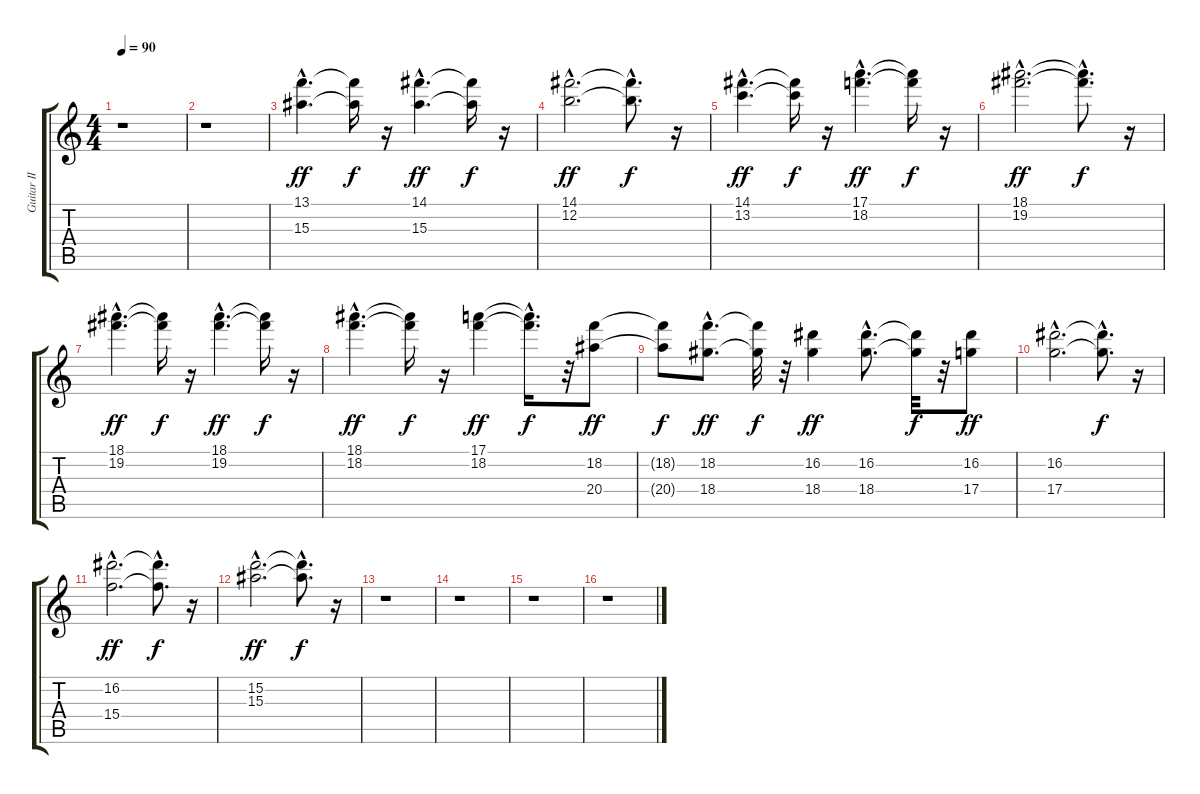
\track ("Guitar II" "Guitar II") {instrument electricguitarmuted}
\staff {score tabs}
\tuning (E4 B3 G3 D3 A2 E2) {hide}
\ts (4 4)
\tempo 90
\clef g2
\ks c
r.1{dy ff} |
r.1 |
(13.1{hac} 15.3{hac}).4{d instrument distortionguitar} (13.1{t} 15.3{t}).16{dy f} r.16 (14.1{hac} 15.3{hac}).4{d dy ff} (14.1{t} 15.3{t}).16{dy f} r.16 |
(14.1{hac} 12.2{hac}).2{d dy ff} (14.1{hac t} 12.2{hac t}).8{d dy f} r.16 |
(14.1{hac} 13.2{hac}).4{d dy ff} (14.1{t} 13.2{t}).16{dy f} r.16 (17.1{hac} 18.2{hac}).4{d dy ff} (17.1{t} 18.2{t}).16{dy f} r.16 |
(18.1{hac} 19.2{hac}).2{d dy ff} (18.1{hac t} 19.2{hac t}).8{d dy f} r.16 |
(18.1{hac} 19.2{hac}).4{d dy ff} (18.1{t} 19.2{t}).16{dy f} r.16 (18.1{hac} 19.2{hac}).4{d dy ff} (18.1{t} 19.2{t}).16{dy f} r.16 |
(18.1{hac} 18.2{hac}).4{d dy ff} (18.1{t} 18.2{t}).16{dy f} r.16 (17.1 18.2).4{dy ff} (17.1{hac t} 18.2{hac t}).16{d dy f} r.32 (18.2 20.4).8{dy ff} |
(18.2{t} 20.4{t}).8{dy f} (18.2{hac} 18.4{hac}).8{d dy ff} (18.2{t} 18.4{t}).32{dy f} r.32 (16.2 18.4).4{dy ff} (16.2{hac} 18.4{hac}).8{d} (16.2{t} 18.4{t}).32{dy f} r.32 (16.2 17.4).8{dy ff} |
(16.2{hac} 17.4{hac}).2{d} (16.2{hac t} 17.4{hac t}).8{d dy f} r.16 |
(16.2{hac} 15.4{hac}).2{d dy ff} (16.2{hac t} 15.4{hac t}).8{d dy f} r.16 |
(15.2{hac} 15.3{hac}).2{d dy ff volume 10} (15.2{hac t} 15.3{hac t}).8{d dy f} r.16 |
r.1 |
r.1 |
r.1 |
r.1
